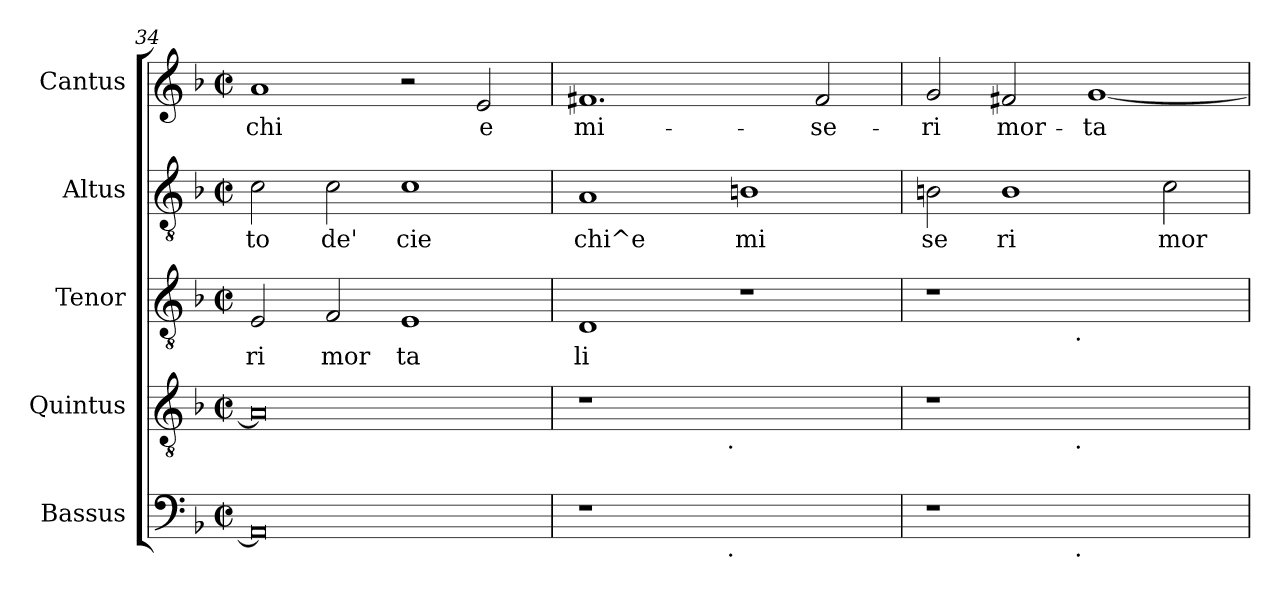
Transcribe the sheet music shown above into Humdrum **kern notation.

**kern	**text	**kern	**text	**kern	**text	**kern	**text	**kern	**text
*part5	*part5	*part4	*part4	*part3	*part3	*part2	*part2	*part1	*part1
*staff5	*staff5	*staff4	*staff4	*staff3	*staff3	*staff2	*staff2	*staff1	*staff1
*I"Bassus	*	*I"Quintus	*	*I"Tenor	*	*I"Altus	*	*I"Cantus	*
*clefF4	*	*clefGv2	*	*clefGv2	*	*clefGv2	*	*clefG2	*
*k[b-]	*	*k[b-]	*	*k[b-]	*	*k[b-]	*	*k[b-]	*
*F:	*	*F:	*	*F:	*	*F:	*	*F:	*
*M2/2	*	*M2/2	*	*M2/2	*	*M2/2	*	*M2/2	*
*met(c|)	*	*met(c|)	*	*met(c|)	*	*met(c|)	*	*met(c|)	*
=34	=34	=34	=34	=34	=34	=34	=34	=34	=34
!	!LO:LY:b:cj	!	!LO:LY:b:cj	!	!LO:LY:b:cj	!	!LO:LY:b:cj	!	!LO:LY:b:cj
0AA]	.	0A]	.	2E/	ri	2c\	to	1a	-chi
!	!	!	!	!	!LO:LY:b:cj	!	!LO:LY:b:cj	!	!
.	.	.	.	2F/	mor	2c\	de'	.	.
!	!	!	!	!	!LO:LY:b:cj	!	!LO:LY:b:cj	!	!
.	.	.	.	1E	ta	1c	cie	2r	.
!	!	!	!	!	!	!	!	!	!LO:LY:b:cj
.	.	.	.	.	.	.	.	2e/	e
=35	=35	=35	=35	=35	=35	=35	=35	=35	=35
!LO:TX:b:t=Typeset by Allen	!	!	!	!	!	!	!	!	!
!	!	!	!	!	!LO:LY:b:cj	!	!LO:LY:b:cj	!	!LO:LY:b:cj
*^	*	*^	*	*	*	*	*	*	*
1r	2ryy	.	1r	2ryy	.	1D	li	1A	chi^e	1.f#X	mi-
.	4...ryy	.	.	4...ryy	.	.	.	.	.	.	.
!	!	!	!	!LO:TX:b:t=.	!	!	!	!	!	!	!
!	!LO:TX:b:t=.	!	!	!	!	!	!	!	!	!	!
.	1ryy	.	.	1ryy	.	.	.	.	.	.	.
!	!	!	!	!	!	!	!	!	!LO:LY:b:cj	!	!
1ryy	.	.	1ryy	.	.	1r	.	1Bn	mi	.	.
!	!	!	!	!	!	!	!	!	!	!	!LO:LY:b:cj
.	.	.	.	.	.	.	.	.	.	2f#/	-se-
.	32ryy	.	.	32ryy	.	.	.	.	.	.	.
=36	=36	=36	=36	=36	=36	=36	=36	=36	=36	=36	=36
!	!	!	!	!	!	!	!	!	!LO:LY:b:cj	!	!LO:LY:b:cj
*	*	*	*	*	*	*^	*	*	*	*	*
1r	2ryy	.	1r	2ryy	.	1r	2ryy	.	2Bn\	se	2g/	-ri
!	!	!	!	!	!	!	!	!	!	!LO:LY:b:cj	!	!LO:LY:b:cj
.	4...ryy	.	.	4...ryy	.	.	4...ryy	.	1B	ri	2f#X/	mor-
!	!	!	!	!	!	!	!LO:TX:b:t=.	!	!	!	!	!
!	!	!	!	!LO:TX:b:t=.	!	!	!	!	!	!	!	!
!	!LO:TX:b:t=.	!	!	!	!	!	!	!	!	!	!	!
.	1ryy	.	.	1ryy	.	.	1ryy	.	.	.	.	.
!	!	!	!	!	!	!	!	!	!	!	!	!LO:LY:b:cj
1ryy	.	.	1ryy	.	.	1ryy	.	.	.	.	[<1g	-ta-
!	!	!	!	!	!	!	!	!	!	!LO:LY:b:cj	!	!
.	.	.	.	.	.	.	.	.	2c\	mor	.	.
.	32ryy	.	.	32ryy	.	.	32ryy	.	.	.	.	.
*v	*v	*	*	*	*	*v	*v	*	*	*	*	*
*	*	*v	*v	*	*	*	*	*	*	*
=	=	=	=	=	=	=	=	=	=
*-	*-	*-	*-	*-	*-	*-	*-	*-	*-
